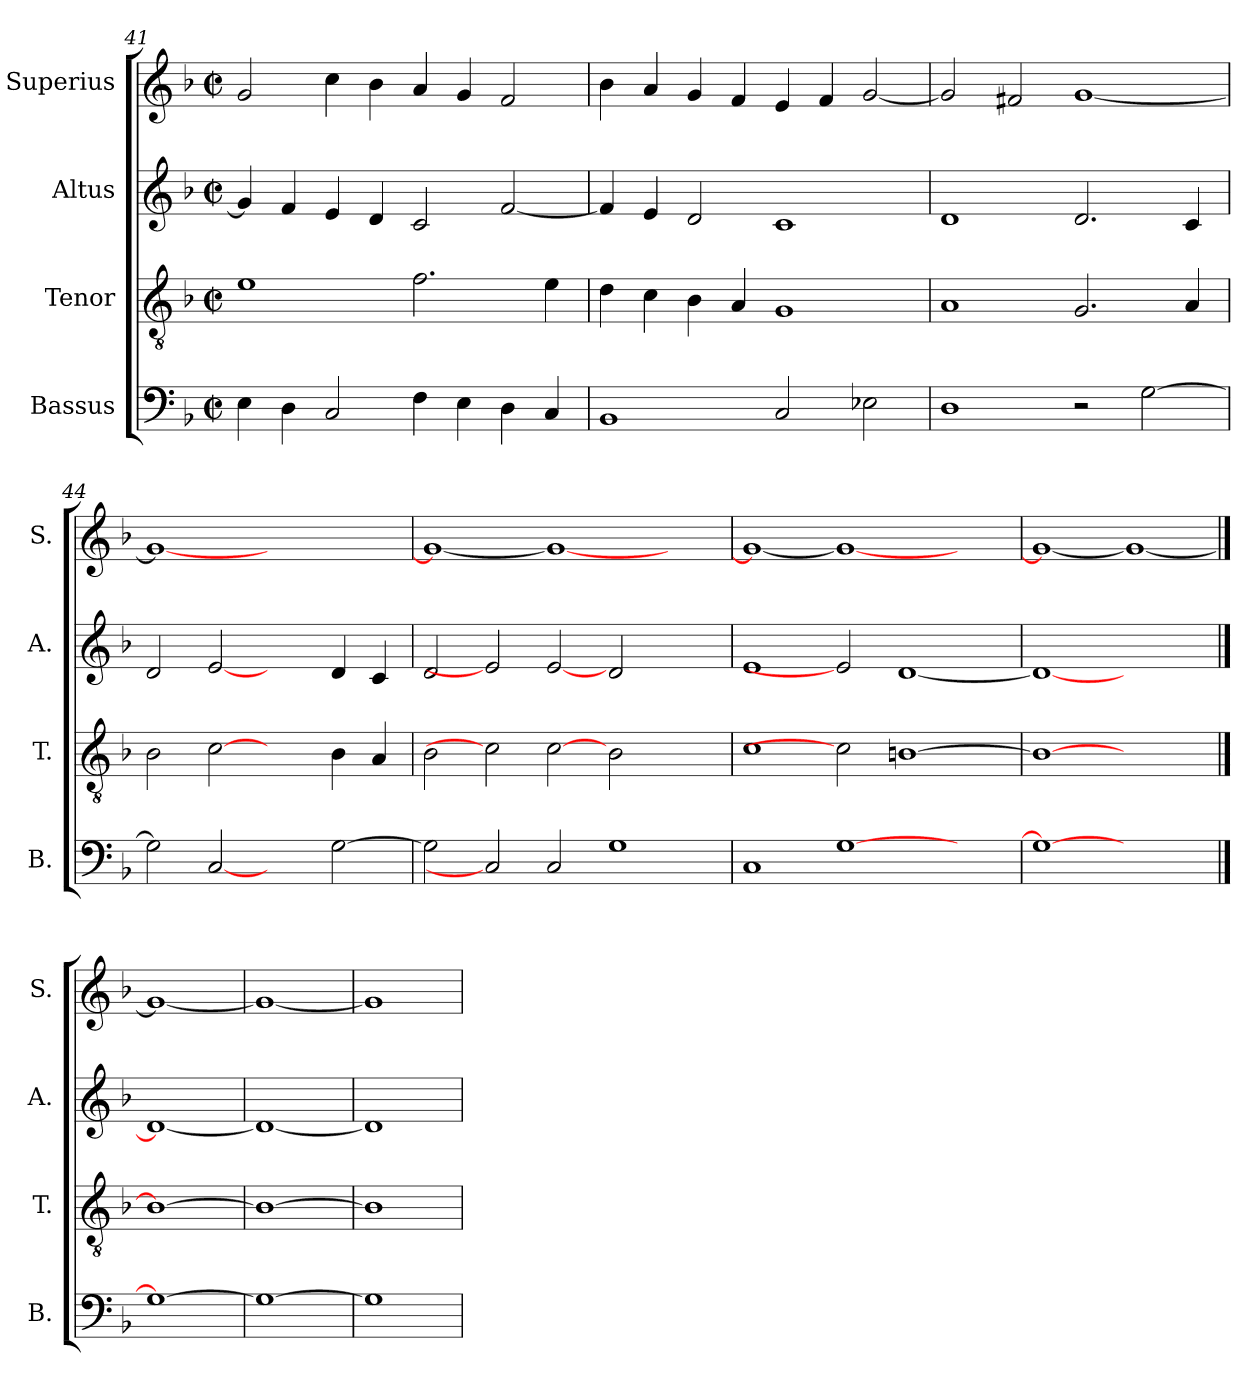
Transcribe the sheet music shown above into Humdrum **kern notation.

**kern	**kern	**kern	**kern
*part4	*part3	*part2	*part1
*staff4	*staff3	*staff2	*staff1
*I"Bassus	*I"Tenor	*I"Altus	*I"Superius
*I'B.	*I'T.	*I'A.	*I'S.
*clefF4	*clefGv2	*clefG2	*clefG2
*	*ITrd7c12	*	*
*k[b-]	*k[b-]	*k[b-]	*k[b-]
*F:	*F:	*F:	*F:
*M2/2	*M2/2	*M2/2	*M2/2
*met(c|)	*met(c|)	*met(c|)	*met(c|)
=41	=41	=41	=41
4Ei\	1Ei	4gi/]	2gi/
4Di\	.	4fi/	.
2Ci/	.	4ei/	4cci\
.	.	4di/	4b-i\
4Fi\	2.Fi\	2ci/	4ai/
4Ei\	.	.	4gi/
4Di\	.	[<2fi/	2fi/
4Ci/	4Ei\	.	.
=42	=42	=42	=42
1BB-i	4Di\	4fi/]	4b-i\
.	4Ci\	4ei/	4ai/
.	4BB-i\	2di/	4gi/
.	4AAi/	.	4fi/
2Ci/	1GGi	1ci	4ei/
.	.	.	4fi/
2E-Xi\	.	.	[<2gi/
!!LO:PB:g=z
=43	=43	=43	=43
1Di	1AAi	1di	2gi/]
.	.	.	2f#Xi/
2r	2.GGi/	2.di/	[<1gi
[>2Gi\	.	.	.
.	4AAi/	4ci/	.
=44	=44	=44	=44
2Gi\]	2BB-i\	2di/	1gi_<
[2Ci	[2Ci	[2ei	.
2ryy	2ryy	2ryy	1ryy
[>2Gi\	4BB-i\	4di/	.
.	4AAi/	4ci/	.
=45	=45	=45	=45
2Gi\]	2BB-i\	2di/	1gi_<
2Ci]	2Ci]	2ei]	.
2Ci/	[2Ci	[2ei	1gi_
1Gi	2BB-i\	2di/	.
.	2ryy	2ryy	2ryy
=46	=46	=46	=46
1Ci	1Ci	1ei	1gi_<
[>1Gi	2Ci]	2ei]	1gi_
.	[>1BBni	[<1di	.
2ryy	.	.	2ryy
=47	=47	=47	=47
1Gi_>	1BBi_>	1di_<	1gi_<
1ryy	1ryy	1ryy	1gi_
==48	==48	==48	==48
1Gi_	1BBi_	1di_	1gi_
=49	=49	=49	=49
1Gi_	1BBi_	1di_	1gi_
=50	=50	=50	=50
1Gi]	1BBi]	1di]	1gi]
=	=	=	=
*-	*-	*-	*-
